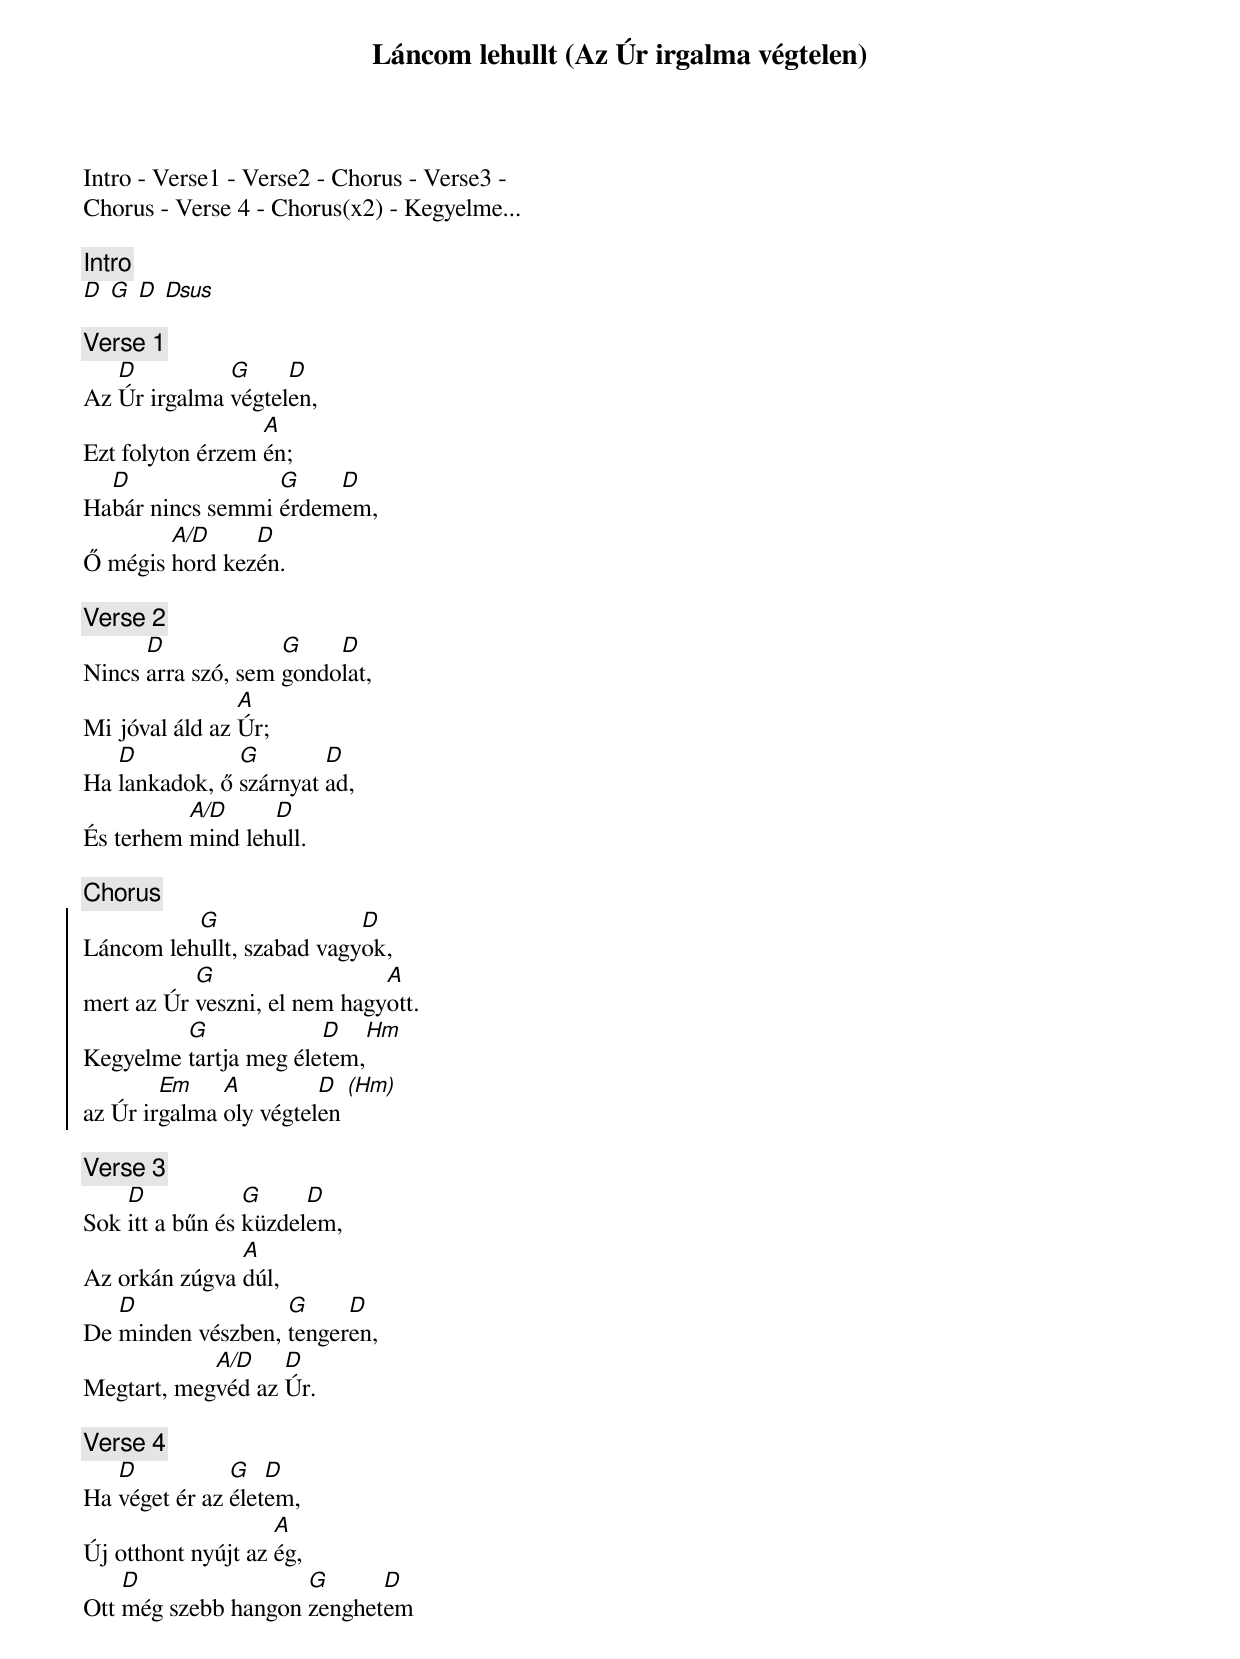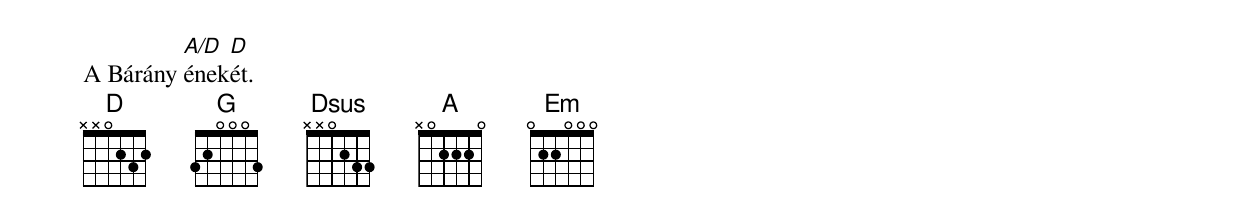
{title: Láncom lehullt (Az Úr irgalma végtelen)}
{subtitle: }

Intro - Verse1 - Verse2 - Chorus - Verse3 -
Chorus - Verse 4 - Chorus(x2) - Kegyelme...

{c:Intro}
[D] [G] [D] [Dsus]

{c:Verse 1}
Az [D]Úr irgalma [G]végtel[D]en,
Ezt folyton érzem [A]én;
Ha[D]bár nincs semmi [G]érdem[D]em,
Ő mégis [A/D]hord kez[D]én.

{c:Verse 2}
Nincs [D]arra szó, sem [G]gondo[D]lat,
Mi jóval áld az [A]Úr;
Ha [D]lankadok, ő [G]szárnyat [D]ad,
És terhem [A/D]mind leh[D]ull.

{c:Chorus}
{soc}
Láncom leh[G]ullt, szabad vagy[D]ok,
mert az Úr [G]veszni, el nem hagy[A]ott.
Kegyelme [G]tartja meg éle[D]tem,[Hm]
az Úr ir[Em]galma [A]oly végtel[D]en [(Hm)]
{eoc}

{c:Verse 3}
Sok [D]itt a bűn és [G]küzdel[D]em,
Az orkán zúgva [A]dúl,
De [D]minden vészben, [G]tenger[D]en,
Megtart, meg[A/D]véd az [D]Úr.

{c:Verse 4}
Ha [D]véget ér az [G]élet[D]em,
Új otthont nyújt az [A]ég,
Ott [D]még szebb hangon [G]zenghet[D]em
A Bárány [A/D]ének[D]ét.
